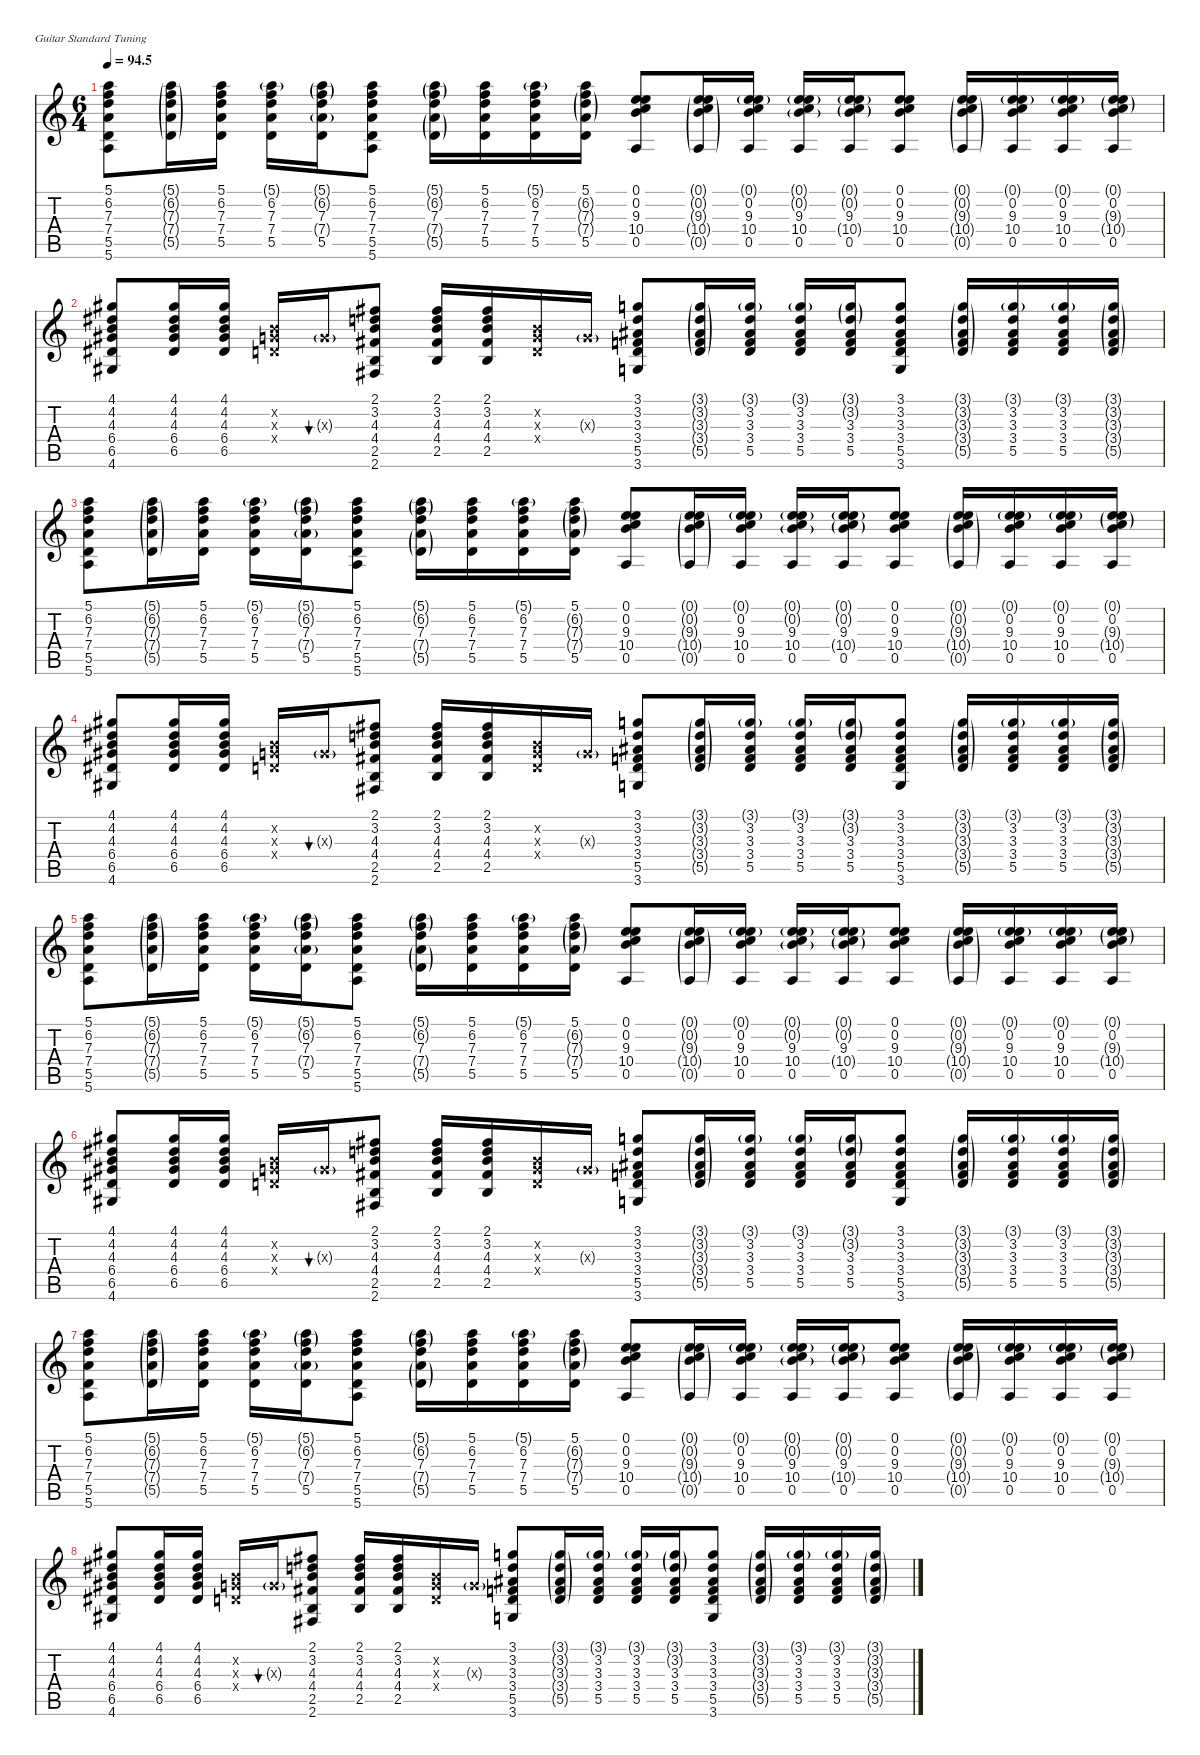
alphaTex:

\defaultSystemsLayout 4
\hideDynamics
\bracketExtendMode nobrackets
\singleTrackTrackNamePolicy hidden
\multiTrackTrackNamePolicy hidden
\firstSystemTrackNameMode fullname
\firstSystemTrackNameOrientation horizontal
\otherSystemsTrackNameOrientation horizontal
\track ("Guitar 2" "s.guit.") {defaultSystemsLayout 4 instrument acousticguitarsteel}
\staff {score tabs}
\tuning (E4 B3 G3 D3 A2 E2)
\ts (6 4)
\tempo
94.5
\accidentals auto
\clef g2
\ottava regular
\simile none
\ks c
(5.1 6.2 7.3 7.4 5.5 5.6).8{dy f instrument acousticguitarsteel beam Down} (5.1{g} 6.2{g} 7.3{g} 7.4{g} 5.5{g}).16{beam Down} (5.1 6.2 7.3 7.4 5.5).16{beam Down} (5.1{g} 6.2 7.3 7.4 5.5).16{beam Down} (5.1{g} 6.2{g} 7.3 7.4{g} 5.5).16{beam Down} (5.1 6.2 7.3 7.4 5.5 5.6).8{beam Down} (5.1{g} 6.2{g} 7.3 7.4{g} 5.5{g}).16{beam Down} (5.1 6.2 7.3 7.4 5.5).16{beam Down} (5.1{g} 6.2 7.3 7.4 5.5).16{beam Down} (5.1 6.2{g} 7.3{g} 7.4{g} 5.5).16{beam Down} (0.1 0.2 9.3 10.4 0.5).8{beam Up} (0.1{g} 0.2{g} 9.3{g} 10.4{g} 0.5{g}).16{beam Up} (0.1{g} 0.2 9.3 10.4 0.5).16{beam Up} (0.1{g} 0.2{g} 9.3 10.4 0.5).16{beam Up} (0.1{g} 0.2{g} 9.3 10.4{g} 0.5).16{beam Up} (0.1 0.2 9.3 10.4 0.5).8{beam Up} (0.1{g} 0.2{g} 9.3{g} 10.4{g} 0.5{g}).16{beam Up} (0.1{g} 0.2 9.3 10.4 0.5).16{beam Up} (0.1{g} 0.2 9.3 10.4 0.5).16{beam Up} (0.1{g} 0.2 9.3{g} 10.4{g} 0.5).16{beam Up} |
(4.1{acc #} 4.2{acc #} 4.3 6.4{acc #} 6.5{acc #} 4.6{acc #}).8{beam Up} (4.1{acc #} 4.2{acc #} 4.3 6.4{acc #} 6.5{acc #}).16{beam Up} (4.1{acc #} 4.2{acc #} 4.3 6.4{acc #} 6.5{acc #}).16{beam Up} (0.2{x} 0.3{x} 0.4{x}).16{beam Up} 0.3{g x}.16{bu 60 beam Up} (2.1{acc #} 3.2 4.3 4.4{acc #} 2.5 2.6{acc #}).8{beam Up} (2.1{acc #} 3.2 4.3 4.4{acc #} 2.5).16{beam Up} (2.1{acc #} 3.2 4.3 4.4{acc #} 2.5).16{beam Up} (0.2{x} 0.3{x} 0.4{x}).16{beam Up} 0.3{g x}.16{beam Up} (3.1 3.2 3.3{acc #} 3.4 5.5 3.6).8{beam Up} (3.1{g} 3.2{g} 3.3{g acc #} 3.4{g} 5.5{g}).16{beam Up} (3.1{g} 3.2 3.3{acc #} 3.4 5.5).16{beam Up} (3.1{g} 3.2 3.3{acc #} 3.4 5.5).16{beam Up} (3.1{g} 3.2{g} 3.3{acc #} 3.4 5.5).16{beam Up} (3.1 3.2 3.3{acc #} 3.4 5.5 3.6).8{beam Up} (3.1{g} 3.2{g} 3.3{g acc #} 3.4{g} 5.5{g}).16{beam Up} (3.1{g} 3.2 3.3{acc #} 3.4 5.5).16{beam Up} (3.1{g} 3.2 3.3{acc #} 3.4 5.5).16{beam Up} (3.1{g} 3.2{g} 3.3{g acc #} 3.4{g} 5.5{g}).16{beam Up} |
(5.1 6.2 7.3 7.4 5.5 5.6).8{beam Down} (5.1{g} 6.2{g} 7.3{g} 7.4{g} 5.5{g}).16{beam Down} (5.1 6.2 7.3 7.4 5.5).16{beam Down} (5.1{g} 6.2 7.3 7.4 5.5).16{beam Down} (5.1{g} 6.2{g} 7.3 7.4{g} 5.5).16{beam Down} (5.1 6.2 7.3 7.4 5.5 5.6).8{beam Down} (5.1{g} 6.2{g} 7.3 7.4{g} 5.5{g}).16{beam Down} (5.1 6.2 7.3 7.4 5.5).16{beam Down} (5.1{g} 6.2 7.3 7.4 5.5).16{beam Down} (5.1 6.2{g} 7.3{g} 7.4{g} 5.5).16{beam Down} (0.1 0.2 9.3 10.4 0.5).8{beam Up} (0.1{g} 0.2{g} 9.3{g} 10.4{g} 0.5{g}).16{beam Up} (0.1{g} 0.2 9.3 10.4 0.5).16{beam Up} (0.1{g} 0.2{g} 9.3 10.4 0.5).16{beam Up} (0.1{g} 0.2{g} 9.3 10.4{g} 0.5).16{beam Up} (0.1 0.2 9.3 10.4 0.5).8{beam Up} (0.1{g} 0.2{g} 9.3{g} 10.4{g} 0.5{g}).16{beam Up} (0.1{g} 0.2 9.3 10.4 0.5).16{beam Up} (0.1{g} 0.2 9.3 10.4 0.5).16{beam Up} (0.1{g} 0.2 9.3{g} 10.4{g} 0.5).16{beam Up} |
(4.1{acc #} 4.2{acc #} 4.3 6.4{acc #} 6.5{acc #} 4.6{acc #}).8{beam Up} (4.1{acc #} 4.2{acc #} 4.3 6.4{acc #} 6.5{acc #}).16{beam Up} (4.1{acc #} 4.2{acc #} 4.3 6.4{acc #} 6.5{acc #}).16{beam Up} (0.2{x} 0.3{x} 0.4{x}).16{beam Up} 0.3{g x}.16{bu 60 beam Up} (2.1{acc #} 3.2 4.3 4.4{acc #} 2.5 2.6{acc #}).8{beam Up} (2.1{acc #} 3.2 4.3 4.4{acc #} 2.5).16{beam Up} (2.1{acc #} 3.2 4.3 4.4{acc #} 2.5).16{beam Up} (0.2{x} 0.3{x} 0.4{x}).16{beam Up} 0.3{g x}.16{beam Up} (3.1 3.2 3.3{acc #} 3.4 5.5 3.6).8{beam Up} (3.1{g} 3.2{g} 3.3{g acc #} 3.4{g} 5.5{g}).16{beam Up} (3.1{g} 3.2 3.3{acc #} 3.4 5.5).16{beam Up} (3.1{g} 3.2 3.3{acc #} 3.4 5.5).16{beam Up} (3.1{g} 3.2{g} 3.3{acc #} 3.4 5.5).16{beam Up} (3.1 3.2 3.3{acc #} 3.4 5.5 3.6).8{beam Up} (3.1{g} 3.2{g} 3.3{g acc #} 3.4{g} 5.5{g}).16{beam Up} (3.1{g} 3.2 3.3{acc #} 3.4 5.5).16{beam Up} (3.1{g} 3.2 3.3{acc #} 3.4 5.5).16{beam Up} (3.1{g} 3.2{g} 3.3{g acc #} 3.4{g} 5.5{g}).16{beam Up} |
(5.1 6.2 7.3 7.4 5.5 5.6).8{beam Down} (5.1{g} 6.2{g} 7.3{g} 7.4{g} 5.5{g}).16{beam Down} (5.1 6.2 7.3 7.4 5.5).16{beam Down} (5.1{g} 6.2 7.3 7.4 5.5).16{beam Down} (5.1{g} 6.2{g} 7.3 7.4{g} 5.5).16{beam Down} (5.1 6.2 7.3 7.4 5.5 5.6).8{beam Down} (5.1{g} 6.2{g} 7.3 7.4{g} 5.5{g}).16{beam Down} (5.1 6.2 7.3 7.4 5.5).16{beam Down} (5.1{g} 6.2 7.3 7.4 5.5).16{beam Down} (5.1 6.2{g} 7.3{g} 7.4{g} 5.5).16{beam Down} (0.1 0.2 9.3 10.4 0.5).8{beam Up} (0.1{g} 0.2{g} 9.3{g} 10.4{g} 0.5{g}).16{beam Up} (0.1{g} 0.2 9.3 10.4 0.5).16{beam Up} (0.1{g} 0.2{g} 9.3 10.4 0.5).16{beam Up} (0.1{g} 0.2{g} 9.3 10.4{g} 0.5).16{beam Up} (0.1 0.2 9.3 10.4 0.5).8{beam Up} (0.1{g} 0.2{g} 9.3{g} 10.4{g} 0.5{g}).16{beam Up} (0.1{g} 0.2 9.3 10.4 0.5).16{beam Up} (0.1{g} 0.2 9.3 10.4 0.5).16{beam Up} (0.1{g} 0.2 9.3{g} 10.4{g} 0.5).16{beam Up} |
(4.1{acc #} 4.2{acc #} 4.3 6.4{acc #} 6.5{acc #} 4.6{acc #}).8{beam Up} (4.1{acc #} 4.2{acc #} 4.3 6.4{acc #} 6.5{acc #}).16{beam Up} (4.1{acc #} 4.2{acc #} 4.3 6.4{acc #} 6.5{acc #}).16{beam Up} (0.2{x} 0.3{x} 0.4{x}).16{beam Up} 0.3{g x}.16{bu 60 beam Up} (2.1{acc #} 3.2 4.3 4.4{acc #} 2.5 2.6{acc #}).8{beam Up} (2.1{acc #} 3.2 4.3 4.4{acc #} 2.5).16{beam Up} (2.1{acc #} 3.2 4.3 4.4{acc #} 2.5).16{beam Up} (0.2{x} 0.3{x} 0.4{x}).16{beam Up} 0.3{g x}.16{beam Up} (3.1 3.2 3.3{acc #} 3.4 5.5 3.6).8{beam Up} (3.1{g} 3.2{g} 3.3{g acc #} 3.4{g} 5.5{g}).16{beam Up} (3.1{g} 3.2 3.3{acc #} 3.4 5.5).16{beam Up} (3.1{g} 3.2 3.3{acc #} 3.4 5.5).16{beam Up} (3.1{g} 3.2{g} 3.3{acc #} 3.4 5.5).16{beam Up} (3.1 3.2 3.3{acc #} 3.4 5.5 3.6).8{beam Up} (3.1{g} 3.2{g} 3.3{g acc #} 3.4{g} 5.5{g}).16{beam Up} (3.1{g} 3.2 3.3{acc #} 3.4 5.5).16{beam Up} (3.1{g} 3.2 3.3{acc #} 3.4 5.5).16{beam Up} (3.1{g} 3.2{g} 3.3{g acc #} 3.4{g} 5.5{g}).16{beam Up} |
(5.1 6.2 7.3 7.4 5.5 5.6).8{beam Down} (5.1{g} 6.2{g} 7.3{g} 7.4{g} 5.5{g}).16{beam Down} (5.1 6.2 7.3 7.4 5.5).16{beam Down} (5.1{g} 6.2 7.3 7.4 5.5).16{beam Down} (5.1{g} 6.2{g} 7.3 7.4{g} 5.5).16{beam Down} (5.1 6.2 7.3 7.4 5.5 5.6).8{beam Down} (5.1{g} 6.2{g} 7.3 7.4{g} 5.5{g}).16{beam Down} (5.1 6.2 7.3 7.4 5.5).16{beam Down} (5.1{g} 6.2 7.3 7.4 5.5).16{beam Down} (5.1 6.2{g} 7.3{g} 7.4{g} 5.5).16{beam Down} (0.1 0.2 9.3 10.4 0.5).8{beam Up} (0.1{g} 0.2{g} 9.3{g} 10.4{g} 0.5{g}).16{beam Up} (0.1{g} 0.2 9.3 10.4 0.5).16{beam Up} (0.1{g} 0.2{g} 9.3 10.4 0.5).16{beam Up} (0.1{g} 0.2{g} 9.3 10.4{g} 0.5).16{beam Up} (0.1 0.2 9.3 10.4 0.5).8{beam Up} (0.1{g} 0.2{g} 9.3{g} 10.4{g} 0.5{g}).16{beam Up} (0.1{g} 0.2 9.3 10.4 0.5).16{beam Up} (0.1{g} 0.2 9.3 10.4 0.5).16{beam Up} (0.1{g} 0.2 9.3{g} 10.4{g} 0.5).16{beam Up} |
(4.1{acc #} 4.2{acc #} 4.3 6.4{acc #} 6.5{acc #} 4.6{acc #}).8{beam Up} (4.1{acc #} 4.2{acc #} 4.3 6.4{acc #} 6.5{acc #}).16{beam Up} (4.1{acc #} 4.2{acc #} 4.3 6.4{acc #} 6.5{acc #}).16{beam Up} (0.2{x} 0.3{x} 0.4{x}).16{beam Up} 0.3{g x}.16{bu 60 beam Up} (2.1{acc #} 3.2 4.3 4.4{acc #} 2.5 2.6{acc #}).8{beam Up} (2.1{acc #} 3.2 4.3 4.4{acc #} 2.5).16{beam Up} (2.1{acc #} 3.2 4.3 4.4{acc #} 2.5).16{beam Up} (0.2{x} 0.3{x} 0.4{x}).16{beam Up} 0.3{g x}.16{beam Up} (3.1 3.2 3.3{acc #} 3.4 5.5 3.6).8{beam Up} (3.1{g} 3.2{g} 3.3{g acc #} 3.4{g} 5.5{g}).16{beam Up} (3.1{g} 3.2 3.3{acc #} 3.4 5.5).16{beam Up} (3.1{g} 3.2 3.3{acc #} 3.4 5.5).16{beam Up} (3.1{g} 3.2{g} 3.3{acc #} 3.4 5.5).16{beam Up} (3.1 3.2 3.3{acc #} 3.4 5.5 3.6).8{beam Up} (3.1{g} 3.2{g} 3.3{g acc #} 3.4{g} 5.5{g}).16{beam Up} (3.1{g} 3.2 3.3{acc #} 3.4 5.5).16{beam Up} (3.1{g} 3.2 3.3{acc #} 3.4 5.5).16{beam Up} (3.1{g} 3.2{g} 3.3{g acc #} 3.4{g} 5.5{g}).16{beam Up}
